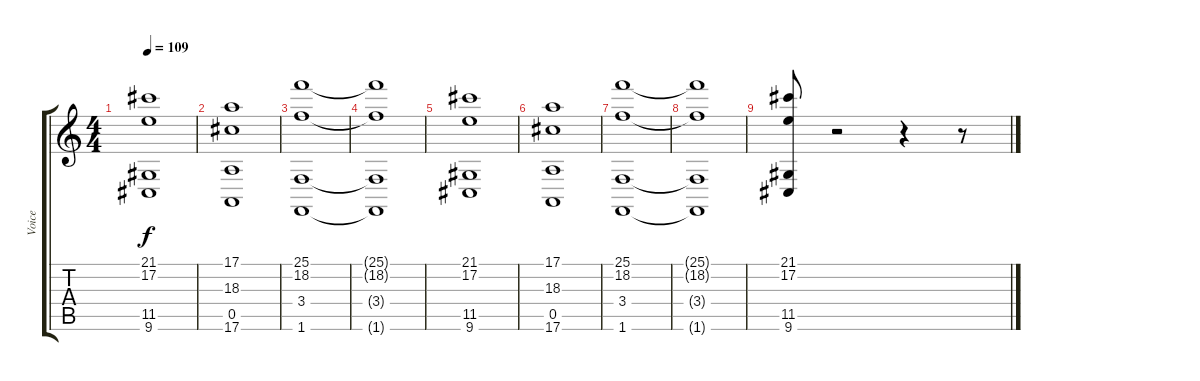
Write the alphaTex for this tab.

\track ("Voice" "Voice") {instrument synthvoice}
\staff {score tabs}
\tuning (E4 B3 G3 D3 A2 E2) {hide}
\ts (4 4)
\tempo 109
\clef g2
\ks c
(21.1 17.2 11.5 9.6).1{dy f} |
(17.1 18.3 0.5 17.6).1 |
(25.1 18.2 3.4 1.6).1 |
(25.1{t} 18.2{t} 3.4{t} 1.6{t}).1 |
(21.1 17.2 11.5 9.6).1 |
(17.1 18.3 0.5 17.6).1 |
(25.1 18.2 3.4 1.6).1 |
(25.1{t} 18.2{t} 3.4{t} 1.6{t}).1 |
(21.1 17.2 11.5 9.6).8 r.2 r.4 r.8
